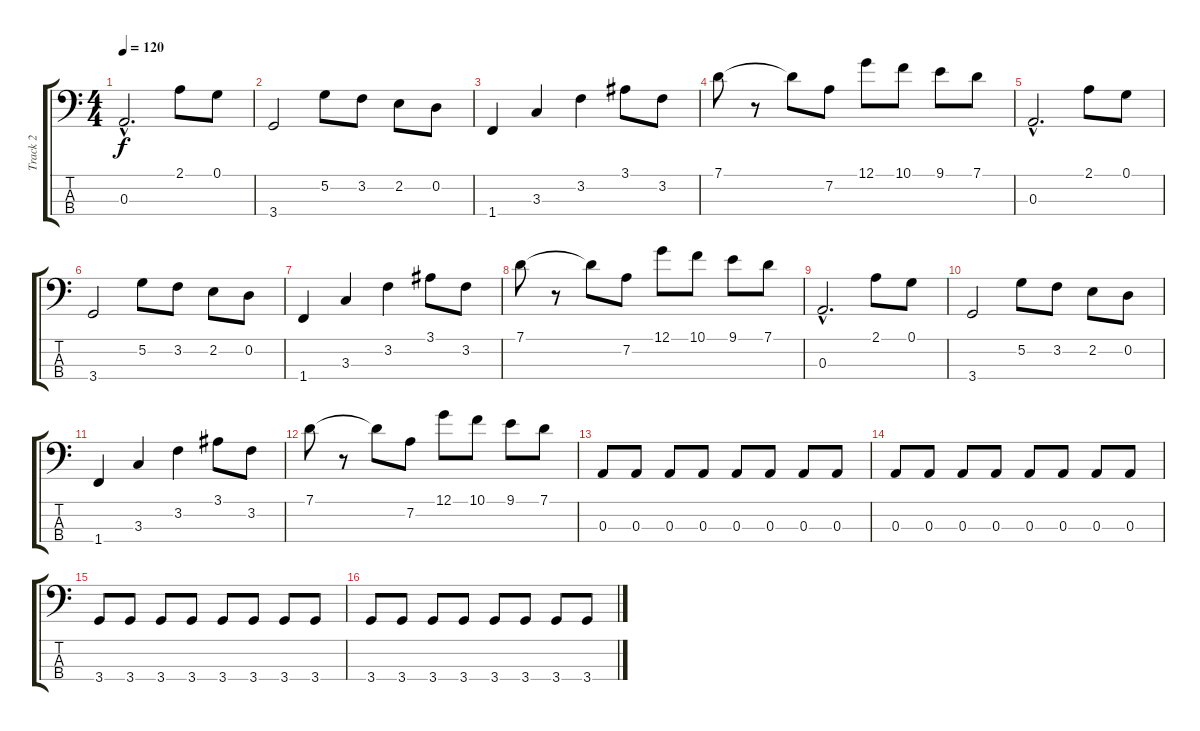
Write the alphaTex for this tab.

\track ("Track 2" "Track 2") {instrument electricbassfinger}
\staff {score tabs}
\tuning (G2 D2 A1 E1) {hide}
\ts (4 4)
\tempo 120
\clef f4
\ks c
0.3{hac}.2{d dy f} 2.1.8 0.1.8 |
3.4.2 5.2.8 3.2.8 2.2.8 0.2.8 |
1.4.4 3.3.4 3.2.4 3.1.8 3.2.8 |
7.1.8 r.8 7.1{t}.8 7.2.8 12.1.8 10.1.8 9.1.8 7.1.8 |
0.3{hac}.2{d} 2.1.8 0.1.8 |
3.4.2 5.2.8 3.2.8 2.2.8 0.2.8 |
1.4.4 3.3.4 3.2.4 3.1.8 3.2.8 |
7.1.8 r.8 7.1{t}.8 7.2.8 12.1.8 10.1.8 9.1.8 7.1.8 |
0.3{hac}.2{d} 2.1.8 0.1.8 |
3.4.2 5.2.8 3.2.8 2.2.8 0.2.8 |
1.4.4 3.3.4 3.2.4 3.1.8 3.2.8 |
7.1.8 r.8 7.1{t}.8 7.2.8 12.1.8 10.1.8 9.1.8 7.1.8 |
0.3.8 0.3.8 0.3.8 0.3.8 0.3.8 0.3.8 0.3.8 0.3.8 |
0.3.8 0.3.8 0.3.8 0.3.8 0.3.8 0.3.8 0.3.8 0.3.8 |
3.4.8 3.4.8 3.4.8 3.4.8 3.4.8 3.4.8 3.4.8 3.4.8 |
3.4.8 3.4.8 3.4.8 3.4.8 3.4.8 3.4.8 3.4.8 3.4.8
